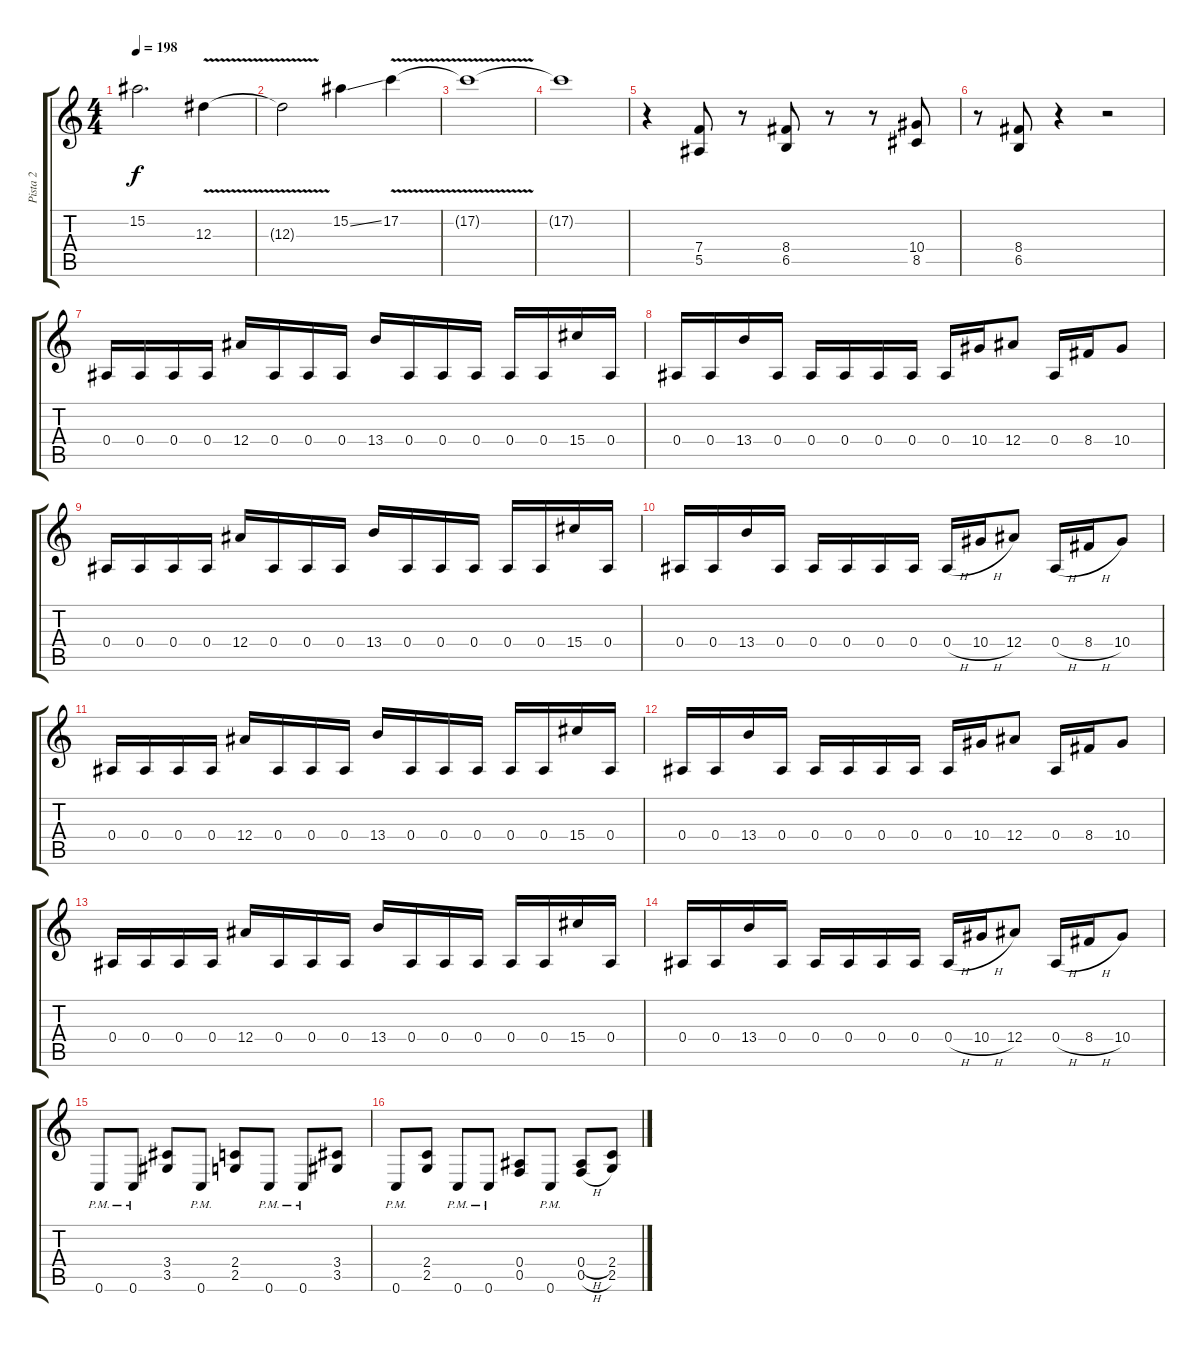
\track ("Pista 2" "Pista 2") {instrument distortionguitar}
\staff {score tabs}
\tuning (C4 G3 Eb3 Bb2 F2 C2) {hide}
\ts (4 4)
\tempo 198
\clef g2
\ks c
15.2.2{d dy f} 12.3{v}.4 |
12.3{t}.2 15.2{ss}.4 17.2{v}.4 |
17.2{t}.1 |
17.2{t}.1 |
r.4 (7.4 5.5).8 r.8 (8.4 6.5).8 r.8 r.8 (10.4 8.5).8 |
r.8 (8.4 6.5).8 r.4 r.2 |
0.4.16 0.4.16 0.4.16 0.4.16 12.4.16 0.4.16 0.4.16 0.4.16 13.4.16 0.4.16 0.4.16 0.4.16 0.4.16 0.4.16 15.4.16 0.4.16 |
0.4.16 0.4.16 13.4.16 0.4.16 0.4.16 0.4.16 0.4.16 0.4.16 0.4.16 10.4.16 12.4.8 0.4.16 8.4.16 10.4.8 |
0.4.16 0.4.16 0.4.16 0.4.16 12.4.16 0.4.16 0.4.16 0.4.16 13.4.16 0.4.16 0.4.16 0.4.16 0.4.16 0.4.16 15.4.16 0.4.16 |
0.4.16 0.4.16 13.4.16 0.4.16 0.4.16 0.4.16 0.4.16 0.4.16 0.4{h}.16 10.4{h}.16 12.4.8 0.4{h}.16 8.4{h}.16 10.4.8 |
0.4.16 0.4.16 0.4.16 0.4.16 12.4.16 0.4.16 0.4.16 0.4.16 13.4.16 0.4.16 0.4.16 0.4.16 0.4.16 0.4.16 15.4.16 0.4.16 |
0.4.16 0.4.16 13.4.16 0.4.16 0.4.16 0.4.16 0.4.16 0.4.16 0.4.16 10.4.16 12.4.8 0.4.16 8.4.16 10.4.8 |
0.4.16 0.4.16 0.4.16 0.4.16 12.4.16 0.4.16 0.4.16 0.4.16 13.4.16 0.4.16 0.4.16 0.4.16 0.4.16 0.4.16 15.4.16 0.4.16 |
0.4.16 0.4.16 13.4.16 0.4.16 0.4.16 0.4.16 0.4.16 0.4.16 0.4{h}.16 10.4{h}.16 12.4.8 0.4{h}.16 8.4{h}.16 10.4.8 |
0.6{pm}.8 0.6{pm}.8 (3.4 3.5).8 0.6{pm}.8 (2.4 2.5).8 0.6{pm}.8 0.6{pm}.8 (3.4 3.5).8 |
0.6{pm}.8 (2.4 2.5).8 0.6{pm}.8 0.6{pm}.8 (0.4 0.5).8 0.6{pm}.8 (0.4{h} 0.5{h}).8 (2.4 2.5).8
